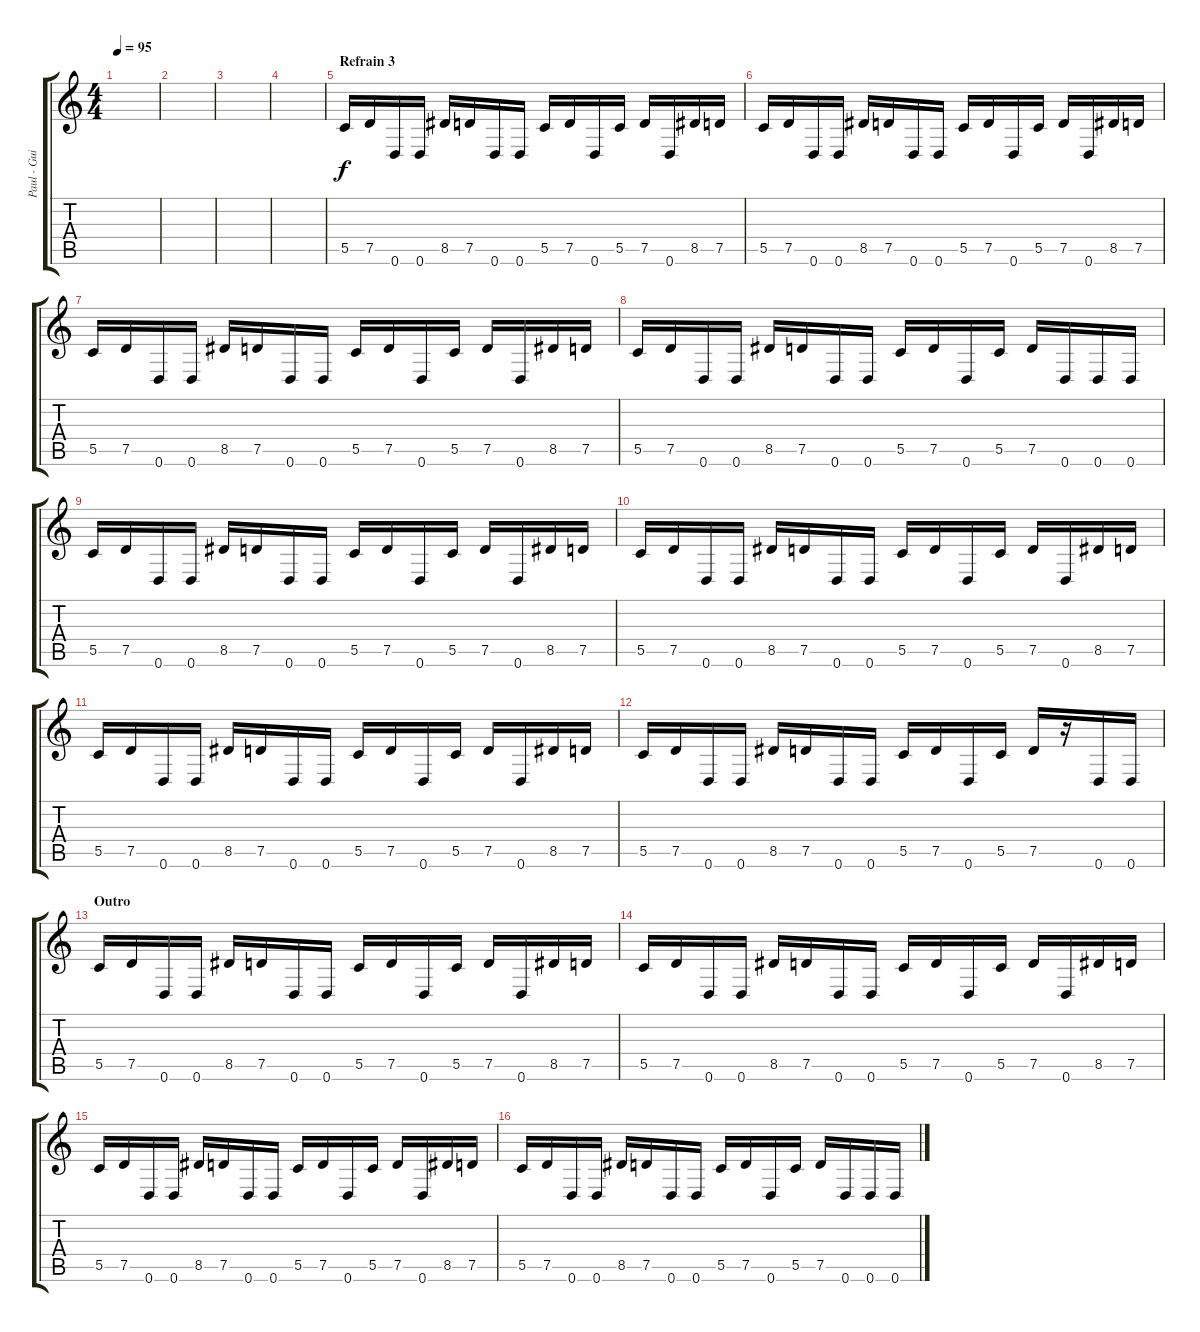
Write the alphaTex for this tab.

\track ("Paul - Guitar 2" "Paul - Gui") {instrument distortionguitar}
\staff {score tabs}
\tuning (D4 A3 F3 C3 G2 D2) {hide}
\ts (4 4)
\tempo 95
\clef g2
\ks c
|
|
|
|
\section ("" "Refrain 3")
5.5.16 7.5.16 0.6.16 0.6.16 8.5.16 7.5.16 0.6.16 0.6.16 5.5.16 7.5.16 0.6.16 5.5.16 7.5.16 0.6.16 8.5.16 7.5.16 |
5.5.16 7.5.16 0.6.16 0.6.16 8.5.16 7.5.16 0.6.16 0.6.16 5.5.16 7.5.16 0.6.16 5.5.16 7.5.16 0.6.16 8.5.16 7.5.16 |
5.5.16 7.5.16 0.6.16 0.6.16 8.5.16 7.5.16 0.6.16 0.6.16 5.5.16 7.5.16 0.6.16 5.5.16 7.5.16 0.6.16 8.5.16 7.5.16 |
5.5.16 7.5.16 0.6.16 0.6.16 8.5.16 7.5.16 0.6.16 0.6.16 5.5.16 7.5.16 0.6.16 5.5.16 7.5.16 0.6.16 0.6.16 0.6.16 |
5.5.16 7.5.16 0.6.16 0.6.16 8.5.16 7.5.16 0.6.16 0.6.16 5.5.16 7.5.16 0.6.16 5.5.16 7.5.16 0.6.16 8.5.16 7.5.16 |
5.5.16 7.5.16 0.6.16 0.6.16 8.5.16 7.5.16 0.6.16 0.6.16 5.5.16 7.5.16 0.6.16 5.5.16 7.5.16 0.6.16 8.5.16 7.5.16 |
5.5.16 7.5.16 0.6.16 0.6.16 8.5.16 7.5.16 0.6.16 0.6.16 5.5.16 7.5.16 0.6.16 5.5.16 7.5.16 0.6.16 8.5.16 7.5.16 |
5.5.16 7.5.16 0.6.16 0.6.16 8.5.16 7.5.16 0.6.16 0.6.16 5.5.16 7.5.16 0.6.16 5.5.16 7.5.16 r.16 0.6.16 0.6.16 |
\section ("" "Outro")
5.5.16 7.5.16 0.6.16 0.6.16 8.5.16 7.5.16 0.6.16 0.6.16 5.5.16 7.5.16 0.6.16 5.5.16 7.5.16 0.6.16 8.5.16 7.5.16 |
5.5.16 7.5.16 0.6.16 0.6.16 8.5.16 7.5.16 0.6.16 0.6.16 5.5.16 7.5.16 0.6.16 5.5.16 7.5.16 0.6.16 8.5.16 7.5.16 |
5.5.16 7.5.16 0.6.16 0.6.16 8.5.16 7.5.16 0.6.16 0.6.16 5.5.16 7.5.16 0.6.16 5.5.16 7.5.16 0.6.16 8.5.16 7.5.16 |
5.5.16 7.5.16 0.6.16 0.6.16 8.5.16 7.5.16 0.6.16 0.6.16 5.5.16 7.5.16 0.6.16 5.5.16 7.5.16 0.6.16 0.6.16 0.6.16
